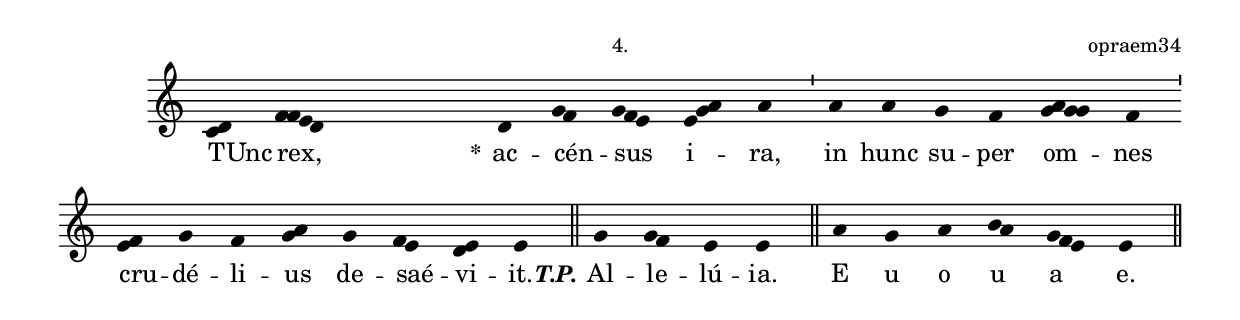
\version "2.19.32"

\include "../lib/synopsis.ily"

\score {
  \transpose c c' {
    \plainchant
    \melisma { c d } \bar "" \melisma { f f e d } \bar "" s \bar "" d \melisma { g f } \melisma { g f e } \bar "" \melisma { e g a } a \bar "'"
    a \bar "" a \bar "" g f \bar "" \melisma { g a g g } f \bar "'"
    \melisma { e f } g f \melisma { g a } \bar "" g \melisma { f e } \melisma { d e } e \bar "||"
    g \melisma { g f } e e \bar "||"
    a \bar "" g \bar "" a \bar "" \melisma { b a } \bar "" \melisma { g f e } \bar "" e \bar "||"
  }
  \addlyrics {
    TUnc rex, \set stanza = \markup{"*"} ac -- cén -- sus i -- ra,
    in hunc su -- per om -- nes
    cru -- dé -- li -- us de -- saé -- vi -- it.
    \set stanza = \markup{\italic{T.P.}} Al -- le -- lú -- ia.
    E u o u a e.
  }
  \header {
    annotation = "4."
    mode = "4"
    office-part = "antiphona"
    fontes = "opraem34"
  }
}

%{
\score {
  \transpose c c' {
    \plainchant

  }
  \addlyrics {

  }
  \header {
    fontes = ""
  }
}
%}